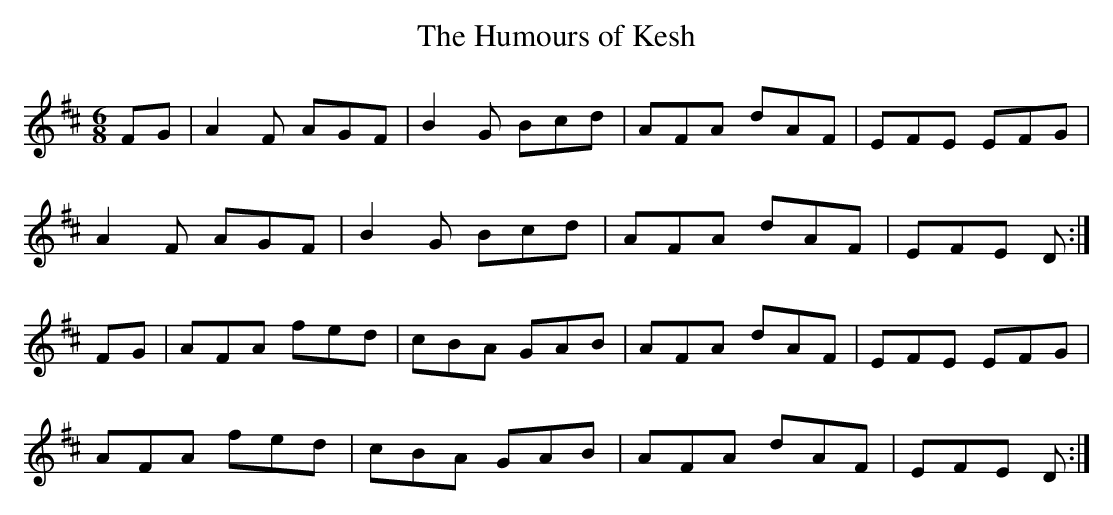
X:1
T:Humours of Kesh, The
M:6/8
L:1/8
K:D
FG|A2F AGF|B2G Bcd|AFA dAF|EFE EFG|!
A2F AGF|B2G Bcd|AFA dAF|EFE D:|!
FG|AFA fed|cBA GAB|AFA dAF|EFE EFG|!
AFA fed|cBA GAB|AFA dAF|EFE D:|!
